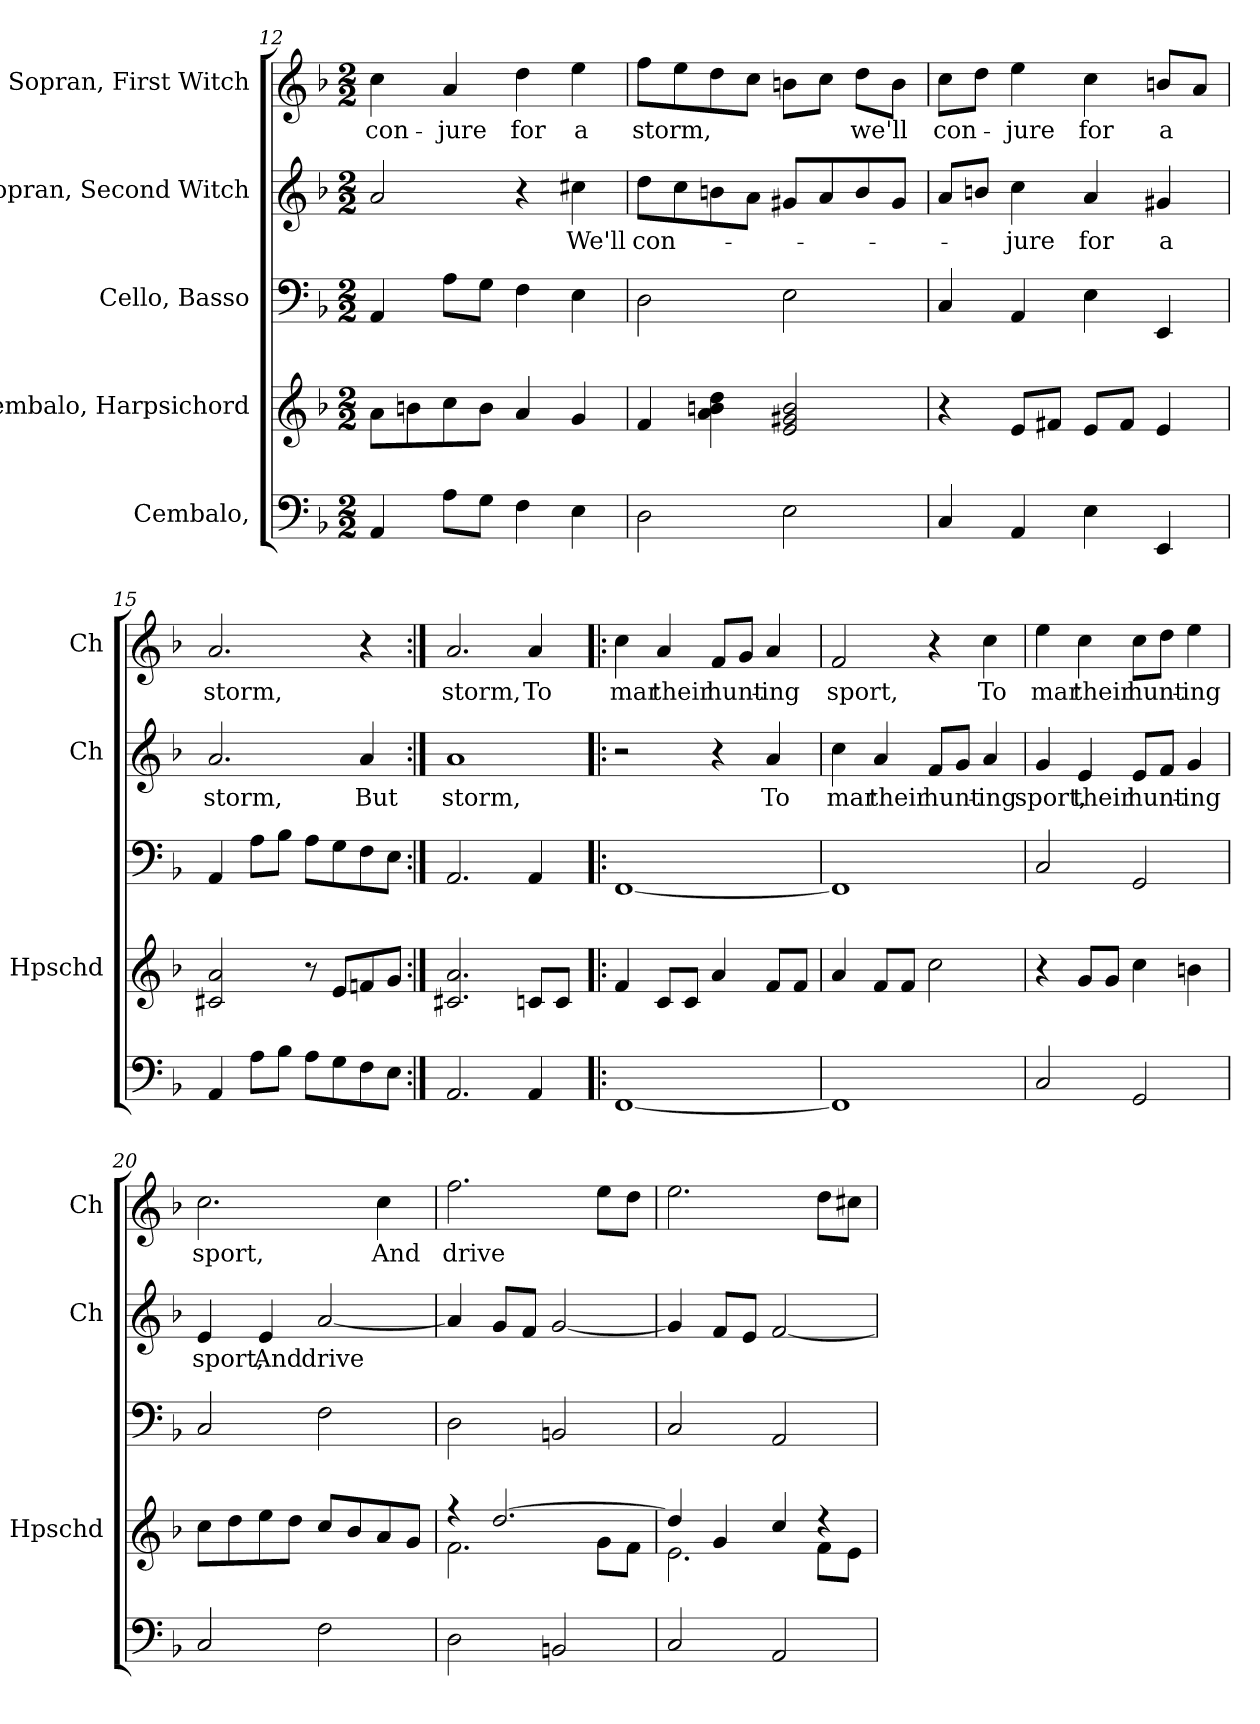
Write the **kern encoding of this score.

**kern	**kern	**kern	**kern	**text	**kern	**text
*part5	*part4	*part3	*part2	*part2	*part1	*part1
*staff5	*staff4	*staff3	*staff2	*staff2	*staff1	*staff1
*I"Cembalo,	*I"Cembalo, Harpsichord	*I"Cello,  Basso	*I"Sopran, Second Witch	*	*I"Sopran, First Witch	*
*	*I'Hpschd	*	*I'Ch	*	*I'Ch	*
*clefF4	*clefG2	*clefF4	*clefG2	*	*clefG2	*
*k[b-]	*k[b-]	*k[b-]	*k[b-]	*	*k[b-]	*
*M2/2	*M2/2	*M2/2	*M2/2	*	*M2/2	*
=12	=12	=12	=12	=12	=12	=12
!	!	!	!	!	!	!LO:LY:b
4AA/	8a\L	4AA/	2a/	.	4cc\	con-
.	8bn\	.	.	.	.	.
!	!	!	!	!	!	!LO:LY:b
8A\L	8cc\	8A\L	.	.	4a/	-jure
8G\J	8b\J	8G\J	.	.	.	.
!	!	!	!	!	!	!LO:LY:b
4F\	4a/	4F\	4r	.	4dd\	for
!	!	!	!	!LO:LY:b	!	!LO:LY:b
4E\	4g/	4E\	4cc#X\	We'll	4ee\	a
=13	=13	=13	=13	=13	=13	=13
!	!	!	!	!LO:LY:b	!	!LO:LY:b
2D\	4f/	2D\	8dd\L	con-	8ff\L	storm,
.	.	.	8cc\	.	8ee\	.
.	4a\ 4bn\ 4dd\	.	8bn\	.	8dd\	.
.	.	.	8a\J	.	8cc\J	.
2E\	2e/ 2g#X/ 2b/	2E\	8g#X/L	.	8bn\L	.
.	.	.	8a/	.	8cc\J	.
!	!	!	!	!	!	!LO:LY:b
.	.	.	8b/	.	8dd\L	we'll
.	.	.	8g#/J	.	8b\J	.
=14	=14	=14	=14	=14	=14	=14
!	!	!	!	!	!	!LO:LY:b
4C/	4r	4C/	8a/L	.	8cc\L	con-
.	.	.	8bn/J	.	8dd\J	.
!	!	!	!	!LO:LY:b	!	!LO:LY:b
4AA/	8e/L	4AA/	4cc\	-jure	4ee\	-jure
.	8f#X/J	.	.	.	.	.
!	!	!	!	!LO:LY:b	!	!LO:LY:b
4E\	8e/L	4E\	4a/	for	4cc\	for
.	8f#/J	.	.	.	.	.
!	!	!	!	!LO:LY:b	!	!LO:LY:b
4EE/	4e/	4EE/	4g#X/	a	8bn/L	a
.	.	.	.	.	8a/J	.
!!LO:LB:g=z
=15	=15	=15	=15	=15	=15	=15
!	!	!	!	!LO:LY:b	!	!LO:LY:b
4AA/	2c#X/ 2a/	4AA/	2.a/	storm,	2.a/	storm,
8A\L	.	8A\L	.	.	.	.
8B-\J	.	8B-\J	.	.	.	.
8A\L	8r	8A\L	.	.	.	.
8G\	8e/L	8G\	.	.	.	.
!	!	!	!	!LO:LY:b	!	!
8F\	8fn/	8F\	4a/	But	4r	.
8E\J	8g/J	8E\J	.	.	.	.
=16:|!	=16:|!	=16:|!	=16:|!	=16:|!	=16:|!	=16:|!
!	!	!	!	!LO:LY:b	!	!LO:LY:b
2.AA/	2.c#X/ 2.a/	2.AA/	1a	storm,	2.a/	storm,
!	!	!	!	!	!	!LO:LY:b
4AA/	8cn/L	4AA/	.	.	4a/	To
.	8c/J	.	.	.	.	.
=17!|:	=17!|:	=17!|:	=17!|:	=17!|:	=17!|:	=17!|:
!	!	!	!	!	!	!LO:LY:b
[1FF	4f/	[1FF	2r	.	4cc\	mar
!	!	!	!	!	!	!LO:LY:b
.	8c/L	.	.	.	4a/	their
.	8c/J	.	.	.	.	.
!	!	!	!	!	!	!LO:LY:b
.	4a/	.	4r	.	8f/L	hunt-
.	.	.	.	.	8g/J	.
!	!	!	!	!LO:LY:b	!	!LO:LY:b
.	8f/L	.	4a/	To	4a/	-ing
.	8f/J	.	.	.	.	.
=18	=18	=18	=18	=18	=18	=18
!	!	!	!	!LO:LY:b	!	!LO:LY:b
1FF]	4a/	1FF]	4cc\	mar	2f/	sport,
!	!	!	!	!LO:LY:b	!	!
.	8f/L	.	4a/	their	.	.
.	8f/J	.	.	.	.	.
!	!	!	!	!LO:LY:b	!	!
.	2cc\	.	8f/L	hunt-	4r	.
.	.	.	8g/J	.	.	.
!	!	!	!	!LO:LY:b	!	!LO:LY:b
.	.	.	4a/	-ing	4cc\	To
!!LO:PB:g=z
=19	=19	=19	=19	=19	=19	=19
!	!	!	!	!LO:LY:b	!	!LO:LY:b
2C/	4r	2C/	4g/	sport,	4ee\	mar
!	!	!	!	!LO:LY:b	!	!LO:LY:b
.	8g/L	.	4e/	their	4cc\	their
.	8g/J	.	.	.	.	.
!	!	!	!	!LO:LY:b	!	!LO:LY:b
2GG/	4cc\	2GG/	8e/L	hunt-	8cc\L	hunt-
.	.	.	8f/J	.	8dd\J	.
!	!	!	!	!LO:LY:b	!	!LO:LY:b
.	4bn\	.	4g/	-ing	4ee\	-ing
=20	=20	=20	=20	=20	=20	=20
!	!	!	!	!LO:LY:b	!	!LO:LY:b
2C/	8cc\L	2C/	4e/	sport,	2.cc\	sport,
.	8dd\	.	.	.	.	.
!	!	!	!	!LO:LY:b	!	!
.	8ee\	.	4e/	And	.	.
.	8dd\J	.	.	.	.	.
!	!	!	!	!LO:LY:b	!	!
2F\	8cc/L	2F\	[2a/	drive	.	.
.	8b-/	.	.	.	.	.
!	!	!	!	!	!	!LO:LY:b
.	8a/	.	.	.	4cc\	And
.	8g/J	.	.	.	.	.
=21	=21	=21	=21	=21	=21	=21
*	*^	*	*	*	*	*
!	!	!	!	!	!	!	!LO:LY:b
2D\	4r	2.f\	2D\	4a/]	.	2.ff\	drive
.	[2.dd/	.	.	8g/L	.	.	.
.	.	.	.	8f/J	.	.	.
2BBn/	.	.	2BBn/	[2g/	.	.	.
.	.	8g\L	.	.	.	8ee\L	.
.	.	8f\J	.	.	.	8dd\J	.
=22	=22	=22	=22	=22	=22	=22	=22
2C/	4dd/]	2.e\	2C/	4g/]	.	2.ee\	.
.	4g/	.	.	8f/L	.	.	.
.	.	.	.	8e/J	.	.	.
2AA/	4cc/	.	2AA/	[2f/	.	.	.
.	4r	8f\L	.	.	.	8dd\L	.
.	.	8e\J	.	.	.	8cc#X\J	.
*	*v	*v	*	*	*	*	*
=	=	=	=	=	=	=
*-	*-	*-	*-	*-	*-	*-
